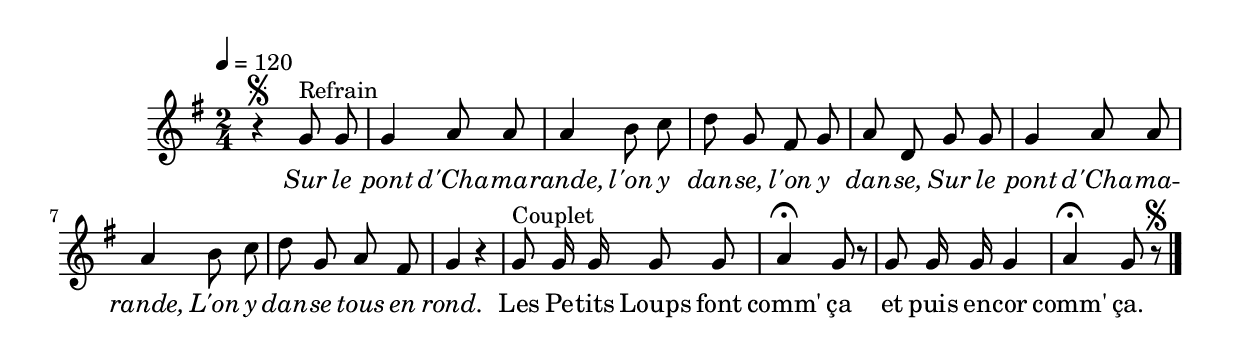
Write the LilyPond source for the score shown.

\version "2.16"
\include "italiano.ly"

\header {
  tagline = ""
  composer = ""
}                                        

MetriqueArmure = {
  \tempo 4=120
  \time 2/4
  \key sol \major
}

italique = { \override Score . LyricText #'font-shape = #'italic }

roman = { \override Score . LyricText #'font-shape = #'roman }

MusiqueTheme = \relative do'' {
  r4\segno sol8^"Refrain" sol
  sol4 la8 la
  la4 si8 do
  re8 sol, fad sol
  la8 re, sol sol
  sol4 la8 la
  la4 si8 do
  re8 sol, la fad
  sol4 r
  sol8^"Couplet" sol16 sol sol8 sol
  la4\fermata sol8 r
  sol8 sol16 sol sol4
  la4\fermata sol8 r\segno \bar "|."
}

Paroles = \lyricmode {
  \italique
  Sur le pont d'Cha -- ma -- rande,
  l'on y dan -- se, l'on y dan -- se,
  Sur le pont d'Cha -- ma -- rande,
  L'on y dan -- se tous en rond.
  
  \roman
  Les Pe -- tits Loups font comm' ça
  et puis en -- cor comm' ça.
}

\score{
    \new Staff <<
      \set Staff.midiInstrument = "flute"
      \new Voice = "theme" {
	\override Score.PaperColumn #'keep-inside-line = ##t
	\autoBeamOff
	\MetriqueArmure
	\MusiqueTheme
      }
      \new Lyrics \lyricsto theme {
	\Paroles
      }                       
    >>
\layout{}
\midi{}
}
